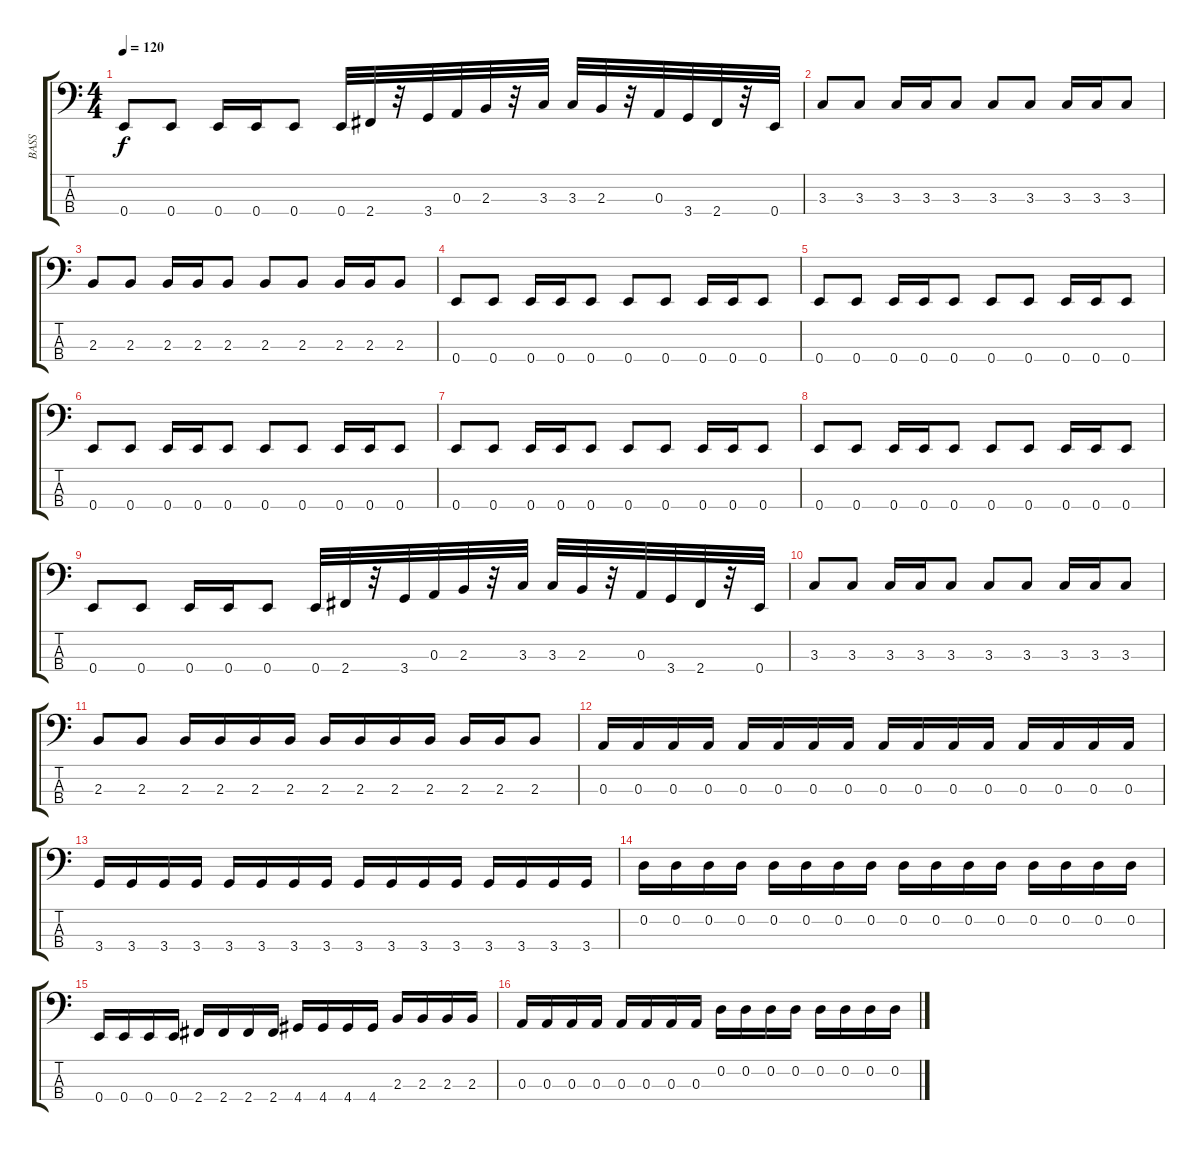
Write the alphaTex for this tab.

\track (" BASS" " BASS") {instrument electricbassfinger}
\staff {score tabs}
\tuning (G2 D2 A1 E1) {hide}
\ts (4 4)
\tempo 120
\clef f4
\ks c
0.4.8{dy f} 0.4.8 0.4.16 0.4.16 0.4.8 0.4.32 2.4.32 r.32 3.4.32 0.3.32 2.3.32 r.32 3.3.32 3.3.32 2.3.32 r.32 0.3.32 3.4.32 2.4.32 r.32 0.4.32 |
3.3.8 3.3.8 3.3.16 3.3.16 3.3.8 3.3.8 3.3.8 3.3.16 3.3.16 3.3.8 |
2.3.8 2.3.8 2.3.16 2.3.16 2.3.8 2.3.8 2.3.8 2.3.16 2.3.16 2.3.8 |
0.4.8 0.4.8 0.4.16 0.4.16 0.4.8 0.4.8 0.4.8 0.4.16 0.4.16 0.4.8 |
0.4.8 0.4.8 0.4.16 0.4.16 0.4.8 0.4.8 0.4.8 0.4.16 0.4.16 0.4.8 |
0.4.8 0.4.8 0.4.16 0.4.16 0.4.8 0.4.8 0.4.8 0.4.16 0.4.16 0.4.8 |
0.4.8 0.4.8 0.4.16 0.4.16 0.4.8 0.4.8 0.4.8 0.4.16 0.4.16 0.4.8 |
0.4.8 0.4.8 0.4.16 0.4.16 0.4.8 0.4.8 0.4.8 0.4.16 0.4.16 0.4.8 |
0.4.8 0.4.8 0.4.16 0.4.16 0.4.8 0.4.32 2.4.32 r.32 3.4.32 0.3.32 2.3.32 r.32 3.3.32 3.3.32 2.3.32 r.32 0.3.32 3.4.32 2.4.32 r.32 0.4.32 |
3.3.8 3.3.8 3.3.16 3.3.16 3.3.8 3.3.8 3.3.8 3.3.16 3.3.16 3.3.8 |
2.3.8 2.3.8 2.3.16 2.3.16 2.3.16 2.3.16 2.3.16 2.3.16 2.3.16 2.3.16 2.3.16 2.3.16 2.3.8 |
0.3.16 0.3.16 0.3.16 0.3.16 0.3.16 0.3.16 0.3.16 0.3.16 0.3.16 0.3.16 0.3.16 0.3.16 0.3.16 0.3.16 0.3.16 0.3.16 |
3.4.16 3.4.16 3.4.16 3.4.16 3.4.16 3.4.16 3.4.16 3.4.16 3.4.16 3.4.16 3.4.16 3.4.16 3.4.16 3.4.16 3.4.16 3.4.16 |
0.2.16 0.2.16 0.2.16 0.2.16 0.2.16 0.2.16 0.2.16 0.2.16 0.2.16 0.2.16 0.2.16 0.2.16 0.2.16 0.2.16 0.2.16 0.2.16 |
0.4.16 0.4.16 0.4.16 0.4.16 2.4.16 2.4.16 2.4.16 2.4.16 4.4.16 4.4.16 4.4.16 4.4.16 2.3.16 2.3.16 2.3.16 2.3.16 |
0.3.16 0.3.16 0.3.16 0.3.16 0.3.16 0.3.16 0.3.16 0.3.16 0.2.16 0.2.16 0.2.16 0.2.16 0.2.16 0.2.16 0.2.16 0.2.16
